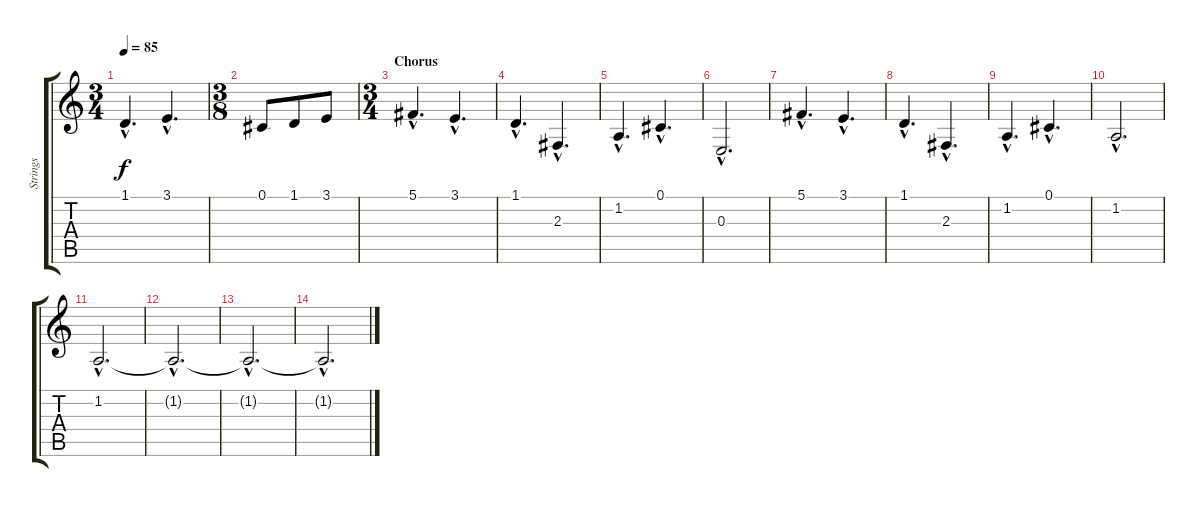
\track ("Strings" "Strings") {instrument stringensemble1}
\staff {score tabs}
\tuning (Db4 Ab3 E3 B2 Gb2 Db2) {hide}
\ts (3 4)
\tempo 85
\clef g2
\ks c
1.1{hac}.4{d dy f} 3.1{hac}.4{d} |
\ts (3 8)
0.1.8 1.1.8 3.1.8 |
\ts (3 4)
\section ("" "Chorus")
5.1{hac}.4{d} 3.1{hac}.4{d} |
1.1{hac}.4{d} 2.3{hac}.4{d} |
1.2{hac}.4{d} 0.1{hac}.4{d} |
0.3{hac}.2{d} |
5.1{hac}.4{d} 3.1{hac}.4{d} |
1.1{hac}.4{d} 2.3{hac}.4{d} |
1.2{hac}.4{d} 0.1{hac}.4{d} |
1.2{hac}.2{d} |
1.2{hac}.2{d} |
1.2{hac t}.2{d} |
1.2{hac t}.2{d} |
1.2{hac t}.2{d}
